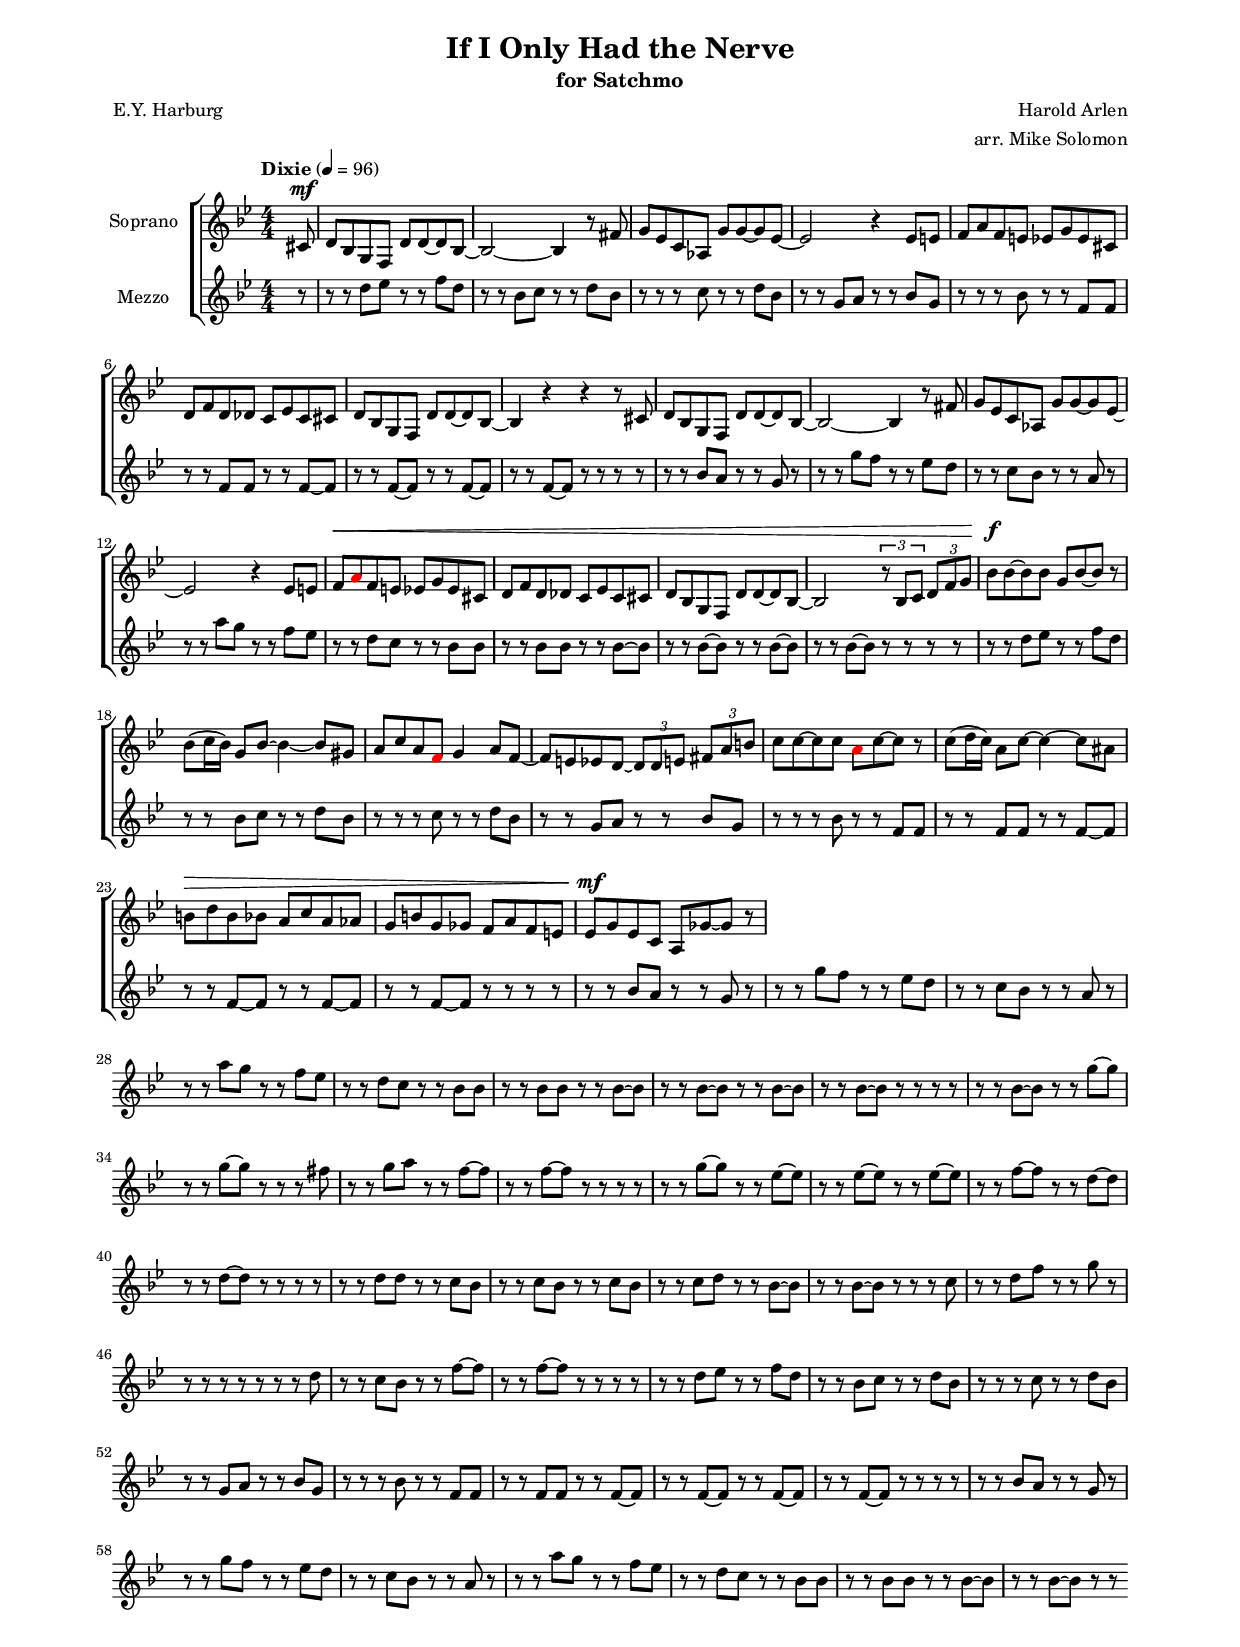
\version "2.19.0"
\include "defs-devel.ly"

marD = \markup \null
elsD = \markup \null
mikD = \markup \null
rynZ = \markup \null
desD = \markup \null

#(set-global-staff-size 15.87)
autoBeamInstruction = \autoBeamOn

solo = \markup \italic "solo"
psolo = \markup \italic "(solo)"
skat = \markup \italic "sit skat"
shoot = \markup \italic "SYT"

\header {
  title = "If I Only Had the Nerve"
  subtitle = "for Satchmo"
  %title = "Somewhere Over the Rainbow"
  composer = "Harold Arlen"
  poet = "E.Y. Harburg"
  arranger = "arr. Mike Solomon"
  %arranger = "arr. (anon)"
}
\paper {
  #(define fonts
    (set-global-fonts
    #:music "lilyjazz"
    #:brace "lilyjazz"
    #:roman "LilyJAZZText"
    #:sans "LilyJAZZChord"
    #:factor (/ staff-height pt 20)
  ))
  ragged-right = ##f
  left-margin = 0.75\in
  right-margin = 0.75\in
  top-margin = 0.5\in
  bottom-margin = 0.6\in
  ragged-last-bottom = ##f
  %max-systems-per-page = #2
  %oddHeaderMarkup = "FIRST FULL DRAFT 20.10.14 4:44"
  %evenHeaderMarkup = "FIRST FULL DRAFT 20.10.14 4:44"
}


#(ly:set-option 'point-and-click #f)

#(set-global-staff-size 15.87)

railroad =  {
  \once \override BreathingSign.text = \markup \musicglyph #"scripts.caesura.straight"
  \breathe
}
myred = \once \override NoteHead #'color = #red

php = \once \override Hairpin.stencil = #(parenthesize-callback ly:hairpin::print)

\paper {
  footnote-separator-markup = \markup { \column { " "\override #`(span-factor . 1/5) { \draw-hline } }}
  footnote-padding = 1\mm
  top-system-spacing = #'((basic-distance . 1) (minimum-distance . 0) (padding . 1) (stretchability . 40))
  bottom-system-spacing = #'((basic-distance . 1) (minimum-distance . 0) (padding . 1) (stretchability . 50))
  ragged-right = ##f
}

prefatoryMatter = {
  \key bes \major
  \autoBeamInstruction
  \time 4/4
}

scorePrefatoryMatter = {
  \prefatoryMatter
  \partial 8
}

midiPrefatoryMatter = {
  \prefatoryMatter
  \partial 8
}

theme = \relative c {
  cis8-\tag #'first \mf |
  d8 bes8 g8 f8 d'8 d8 ~ d8 bes8 ~ |
  bes2 ~ bes4 r8 fis'8 |
  g8 ees8 c8 aes8 g'8 g8 ~ g8 ees8 ~ |
  ees2 r4 ees8 e8 |
  f8-\tag #'second \< \tag #'second { \rred } a8 f8 e8 ees8 g8 ees8 cis8 |
  d8 f8 d8 des8 c8 ees8 c8 cis8 |
  d8 bes8 g8 f8 d'8 d8 ~ d8 bes8 ~ |
  \tag #'first { bes4 }
  \tag #'second { bes2 }
}

marks = {
  \tempo "Dixie" 4=96
  \time 4/4
  \partial 8 s8
  \repeat unfold 25 { s1 }
}

soprano = \transpose c c {
  \transpose c c' \removeWithTag #'second \theme
  r4 r4 r8
  \transpose c c' \removeWithTag #'first \theme
  \relative c' {
    \times 2/3 { r8 bes c } \times 2/3 { d f g } |
    bes8\f bes8 ~ bes8 bes8 g8 bes8 ~ bes8 r8 |
    bes8 ( c16 bes ) g8 bes8 ~ bes4 ~ bes8 gis8 |
    a8 c8 a8 \rred f8 g4 a8 f8 ~ |
    f8 e8 ees8 d8 ~ \times 2/3 { d d e } \times 2/3 { fis a b } |
    c8 c8 ~ c8 c8 \rred a8 c8 ~ c8 r8 |
    c8 ( d16 c ) a8 c8 ~ c4 ~ c8 ais8 |
    b8\> d8 b8 bes8 a8 c8 a8 aes8 |
    g8 b8 g8 ges8 f8 a8 f8 e8 |
    ees8\mf g8 ees8 c8 a8 ges'8 ~ ges8 r8 |
  }
}

sopranoWords = \lyricmode {
}

test = {
  r8 r8 r8 d''8 ees''8 r8 r8 f''8 d''8 r8 r8 bes'8 c''8 r8 r8 d''8 bes'8 r8 r8 r8 c''8 r8 r8 d''8 bes'8 r8 r8 g'8 a'8 r8 r8 bes'8 g'8 r8 r8 r8 bes'8 r8 r8 f'8 f'8 r8 r8 f'8 f'8 r8 r8 f'8 ~ f'8 r8 r8 f'8 ~ f'8 r8 r8 f'8 ~ f'8 r8 r8 f'8 ~ f'8 r8 r8 r8 r8 r8 r8 bes'8 a'8 r8 r8 g'8 r8 r8 r8 g''8 f''8 r8 r8 ees''8 d''8 r8 r8 c''8 bes'8 r8 r8 a'8 r8 r8 r8 a''8 g''8 r8 r8 f''8 ees''8 r8 r8 d''8 c''8 r8 r8 bes'8 bes'8 r8 r8 bes'8 bes'8 r8 r8 bes'8 ~ bes'8 r8 r8 bes'8 ~ bes'8 r8 r8 bes'8 ~ bes'8 r8 r8 bes'8 ~ bes'8 r8 r8 r8 r8 r8 r8 d''8 ees''8 r8 r8 f''8 d''8 r8 r8 bes'8 c''8 r8 r8 d''8 bes'8 r8 r8 r8 c''8 r8 r8 d''8 bes'8 r8 r8 g'8 a'8 r8 r8 bes'8 g'8 r8 r8 r8 bes'8 r8 r8 f'8 f'8 r8 r8 f'8 f'8 r8 r8 f'8 ~ f'8 r8 r8 f'8 ~ f'8 r8 r8 f'8 ~ f'8 r8 r8 f'8 ~ f'8 r8 r8 r8 r8 r8 r8 bes'8 a'8 r8 r8 g'8 r8 r8 r8 g''8 f''8 r8 r8 ees''8 d''8 r8 r8 c''8 bes'8 r8 r8 a'8 r8 r8 r8 a''8 g''8 r8 r8 f''8 ees''8 r8 r8 d''8 c''8 r8 r8 bes'8 bes'8 r8 r8 bes'8 bes'8 r8 r8 bes'8 ~ bes'8 r8 r8 bes'8 ~ bes'8 r8 r8 bes'8 ~ bes'8 r8 r8 bes'8 ~ bes'8 r8 r8 r8 r8 r8 r8 bes'8 ~ bes'8 r8 r8 g''8 ~ g''8 r8 r8 g''8 ~ g''8 r8 r8 r8 fis''8 r8 r8 g''8 a''8 r8 r8 f''8 ~ f''8 r8 r8 f''8 ~ f''8 r8 r8 r8 r8 r8 r8 g''8 ~ g''8 r8 r8 ees''8 ~ ees''8 r8 r8 ees''8 ~ ees''8 r8 r8 ees''8 ~ ees''8 r8 r8 f''8 ~ f''8 r8 r8 d''8 ~ d''8 r8 r8 d''8 ~ d''8 r8 r8 r8 r8 r8 r8 d''8 d''8 r8 r8 c''8 bes'8 r8 r8 c''8 bes'8 r8 r8 c''8 bes'8 r8 r8 c''8 d''8 r8 r8 bes'8 ~ bes'8 r8 r8 bes'8 ~ bes'8 r8 r8 r8 c''8 r8 r8 d''8 f''8 r8 r8 g''8 r8 r8 r8 r8 r8 r8 r8 r8 d''8 r8 r8 c''8 bes'8 r8 r8 f''8 ~ f''8 r8 r8 f''8 ~ f''8 r8 r8 r8 r8 r8 r8 d''8 ees''8 r8 r8 f''8 d''8 r8 r8 bes'8 c''8 r8 r8 d''8 bes'8 r8 r8 r8 c''8 r8 r8 d''8 bes'8 r8 r8 g'8 a'8 r8 r8 bes'8 g'8 r8 r8 r8 bes'8 r8 r8 f'8 f'8 r8 r8 f'8 f'8 r8 r8 f'8 ~ f'8 r8 r8 f'8 ~ f'8 r8 r8 f'8 ~ f'8 r8 r8 f'8 ~ f'8 r8 r8 r8 r8 r8 r8 bes'8 a'8 r8 r8 g'8 r8 r8 r8 g''8 f''8 r8 r8 ees''8 d''8 r8 r8 c''8 bes'8 r8 r8 a'8 r8 r8 r8 a''8 g''8 r8 r8 f''8 ees''8 r8 r8 d''8 c''8 r8 r8 bes'8 bes'8 r8 r8 bes'8 bes'8 r8 r8 bes'8 ~ bes'8 r8 r8 bes'8 ~ bes'8 r8 r8
}


\score {
  \new ChoirStaff <<
    \new Staff \with { instrumentName = \bitchName %shortInstrumentName = #"M."
} <<
      \new Voice = "soprano" { << { \numericTimeSignature
	\scorePrefatoryMatter
        \soprano
      } {
	\scorePrefatoryMatter
        \marks
      } >> }
      \new Lyrics \lyricsto "soprano" {
        \sopranoWords
      }
    >>
    \new Staff \with { instrumentName = \dortyName %shortInstrumentName = #"E."
} <<
      \new Voice = "mezzo" { \numericTimeSignature
	\scorePrefatoryMatter
        \test
      }
    >>
  >>
  \layout {
    \context {
      \Voice
      \override TextScript #'layer = #6
      \override NoteHead #'layer = #7
      \override Glissando #'breakable = ##t
      \override TupletNumber #'breakable = ##t
      \override TupletBracket #'breakable = ##t
      \override DynamicLineSpanner.direction = #UP
      \remove "Forbid_line_break_engraver"
    }
    \context {
      \Staff
      %\consists "Metronome_mark_engraver"
      \override TimeSignature #'style = #'numbered
      \override StaffSymbol #'layer = #4
      \override TimeSignature #'layer = #3
      \override TimeSignature #'whiteout = ##t
    }
    \context {
      \Lyrics
      %\override LyricText #'whiteout = ##t
      \override LyricText #'layer = #6
    }
    \context {
      \Score
      %\remove "Metronome_mark_engraver"
      \override NonMusicalPaperColumn #'allow-loose-spacing = ##f
    }
  }
}
